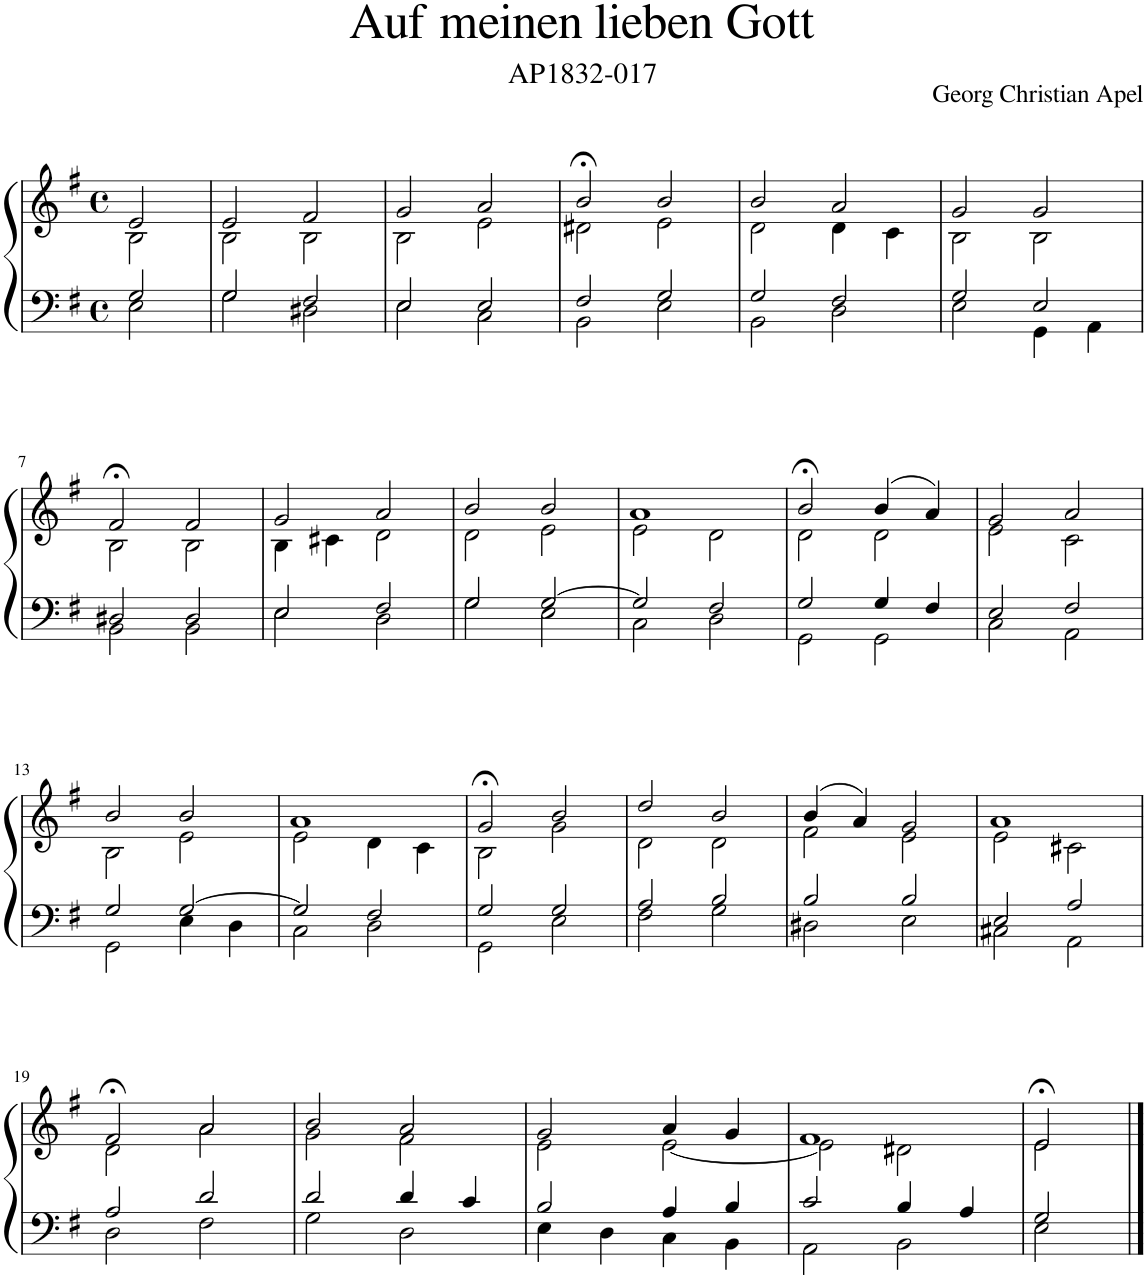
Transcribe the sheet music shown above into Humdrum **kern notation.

**kern	**kern
*part1	*part1
*staff2	*staff1
*I"Piano	*
*I'Pno.	*
*clefF4	*clefG2
*k[f#]	*k[f#]
*M4/4	*M4/4
*met(c)	*met(c)
=1	=1
*^	*^
2G/	2E\	2e/	2B\
=2	=2	=2	=2
2G/	2G\	2e/	2B\
2F#/	2D#X\	2f#/	2B\
=3	=3	=3	=3
2E/	2E\	2g/	2B\
2E/	2C\	2a/	2e\
=4	=4	=4	=4
2F#/	2BB\	2b;</	2d#X\
2G/	2E\	2b/	2e\
=5	=5	=5	=5
2G/	2BB\	2b/	2d\
2F#/	2D\	2a/	4d\
.	.	.	4c\
=6	=6	=6	=6
2G/	2E\	2g/	2B\
2E/	4GG\	2g/	2B\
.	4AA\	.	.
!!LO:LB:g=z	!!
=7	=7	=7	=7
2D#X/	2BB\	2f#;</	2B\
2D#/	2BB\	2f#/	2B\
=8	=8	=8	=8
2E/	2E\	2g/	4B\
.	.	.	4c#X\
2F#/	2D\	2a/	2d\
=9	=9	=9	=9
2G/	2G\	2b/	2d\
[2G/	2E\	2b/	2e\
=10	=10	=10	=10
2G/]	2C\	1a	2e\
2F#/	2D\	.	2d\
=11	=11	=11	=11
2G/	2GG\	2b;</	2d\
4G/	2GG\	(4b/	2d\
4F#/	.	4a/)	.
=12	=12	=12	=12
2E/	2C\	2g/	2e\
2F#/	2AA\	2a/	2c\
!!LO:LB:g=z	!!
=13	=13	=13	=13
2G/	2GG\	2b/	2B\
[2G/	4E\	2b/	2e\
.	4D\	.	.
=14	=14	=14	=14
2G/]	2C\	1a	2e\
2F#/	2D\	.	4d\
.	.	.	4c\
=15	=15	=15	=15
2G/	2GG\	2g;</	2B\
2G/	2E\	2b/	2g\
=16	=16	=16	=16
2A/	2F#\	2dd/	2d\
2B/	2G\	2b/	2d\
=17	=17	=17	=17
2B/	2D#X\	(4b/	2f#\
.	.	4a/)	.
2B/	2E\	2g/	2e\
=18	=18	=18	=18
2E/	2C#X\	1a	2e\
2A/	2AA\	.	2c#X\
!!LO:LB:g=z	!!
=19	=19	=19	=19
2A/	2D\	2f#;</	2d\
2d/	2F#\	2a/	2a\
=20	=20	=20	=20
2d/	2G\	2b/	2g\
4d/	2D\	2a/	2f#\
4c/	.	.	.
=21	=21	=21	=21
2B/	4E\	2g/	2e\
.	4D\	.	.
4A/	4C\	4a/	[2e\
4B/	4BB\	4g/	.
=22	=22	=22	=22
2c/	2AA\	1f#	2e\]
4B/	2BB\	.	2d#X\
4A/	.	.	.
=23	=23	=23	=23
2G/	2E\	2e;</	2e\
*v	*v	*	*
*	*v	*v
==	==
*-	*-
